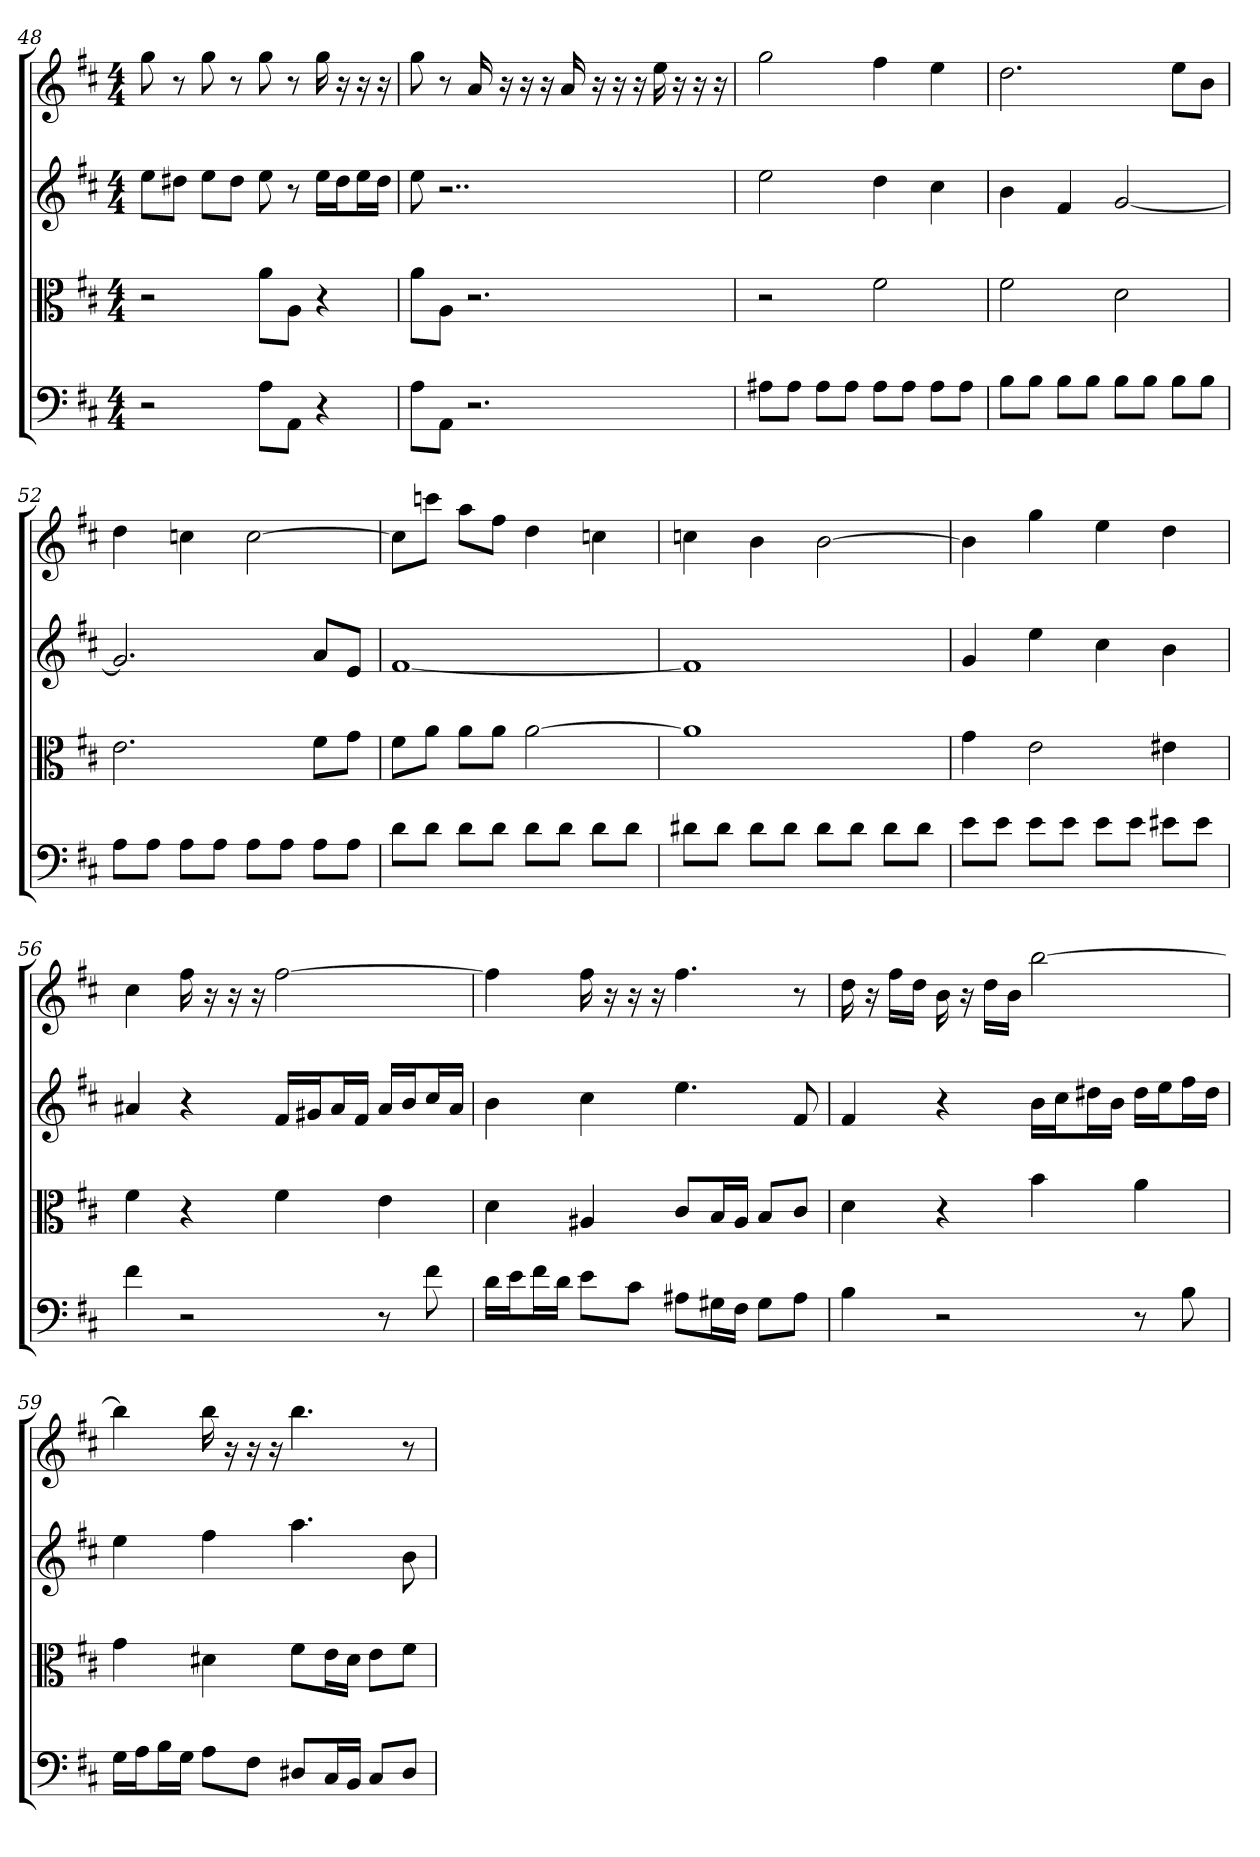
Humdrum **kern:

**kern	**kern	**kern	**kern
*part4	*part3	*part2	*part1
*staff4	*staff3	*staff2	*staff1
*clefF4	*clefC3	*clefG2	*clefG2
*k[f#c#]	*k[f#c#]	*k[f#c#]	*k[f#c#]
*D:	*D:	*D:	*D:
*M4/4	*M4/4	*M4/4	*M4/4
=48	=48	=48	=48
2r	2r	8ee\L	8gg
.	.	8dd#X\J	8r
.	.	8ee\L	8gg
.	.	8dd#\J	8r
8A\L	8a\L	8ee	8gg
8AA\J	8A\J	8r	8r
4r	4r	16ee\LL	16gg
.	.	16dd#\J	16r
.	.	16ee\L	16r
.	.	16dd#\JJ	16r
=49	=49	=49	=49
8A\L	8a\L	8ee	8gg
8AA\J	8A\J	2..r	8r
2.r	2.r	.	16a
.	.	.	16r
.	.	.	16r
.	.	.	16r
.	.	.	16a
.	.	.	16r
.	.	.	16r
.	.	.	16r
.	.	.	16ee
.	.	.	16r
.	.	.	16r
.	.	.	16r
=50	=50	=50	=50
8A#X\L	2r	2ee	2gg
8A#\J	.	.	.
8A#\L	.	.	.
8A#\J	.	.	.
8A#\L	2f#	4dd	4ff#
8A#\J	.	.	.
8A#\L	.	4cc#	4ee
8A#\J	.	.	.
=51	=51	=51	=51
8B\L	2f#	4b	2.dd
8B\J	.	.	.
8B\L	.	4f#	.
8B\J	.	.	.
8B\L	2d	[2g	.
8B\J	.	.	.
8B\L	.	.	8ee\L
8B\J	.	.	8b\J
=52	=52	=52	=52
8A\L	2.e	2.g]	4dd
8A\J	.	.	.
8A\L	.	.	4ccn
8A\J	.	.	.
8A\L	.	.	[2cc
8A\J	.	.	.
8A\L	8f#\L	8a/L	.
8A\J	8g\J	8e/J	.
=53	=53	=53	=53
8d\L	8f#\L	[1f#	8cc\L]
8d\J	8a\J	.	8cccn\J
8d\L	8a\L	.	8aa\L
8d\J	8a\J	.	8ff#\J
8d\L	[2a	.	4dd
8d\J	.	.	.
8d\L	.	.	4ccn
8d\J	.	.	.
=54	=54	=54	=54
8d#X\L	1a]	1f#]	4ccn
8d#\J	.	.	.
8d#\L	.	.	4b
8d#\J	.	.	.
8d#\L	.	.	[2b
8d#\J	.	.	.
8d#\L	.	.	.
8d#\J	.	.	.
=55	=55	=55	=55
8e\L	4g	4g	4b]
8e\J	.	.	.
8e\L	2e	4ee	4gg
8e\J	.	.	.
8e\L	.	4cc#	4ee
8e\J	.	.	.
8e#X\L	4e#X	4b	4dd
8e#\J	.	.	.
=56	=56	=56	=56
4f#	4f#	4a#X	4cc#
2r	4r	4r	16ff#
.	.	.	16r
.	.	.	16r
.	.	.	16r
.	4f#	16f#/LL	[2ff#
.	.	16g#X/J	.
.	.	16a#/L	.
.	.	16f#/JJ	.
8r	4e	16a#/LL	.
.	.	16b/J	.
8f#	.	16cc#/L	.
.	.	16a#/JJ	.
=57	=57	=57	=57
16d\LL	4d	4b	4ff#]
16e\J	.	.	.
16f#\L	.	.	.
16d\JJ	.	.	.
8e\L	4A#X	4cc#	16ff#
.	.	.	16r
8c#\J	.	.	16r
.	.	.	16r
8A#X\L	8c#/L	4.ee	4.ff#
16G#X\L	16B/L	.	.
16F#\JJ	16A#/JJ	.	.
8G#\L	8B/L	.	.
8A#\J	8c#/J	8f#	8r
=58	=58	=58	=58
4B	4d	4f#	16dd
.	.	.	16r
.	.	.	16ff#\LL
.	.	.	16dd\JJ
2r	4r	4r	16b
.	.	.	16r
.	.	.	16dd\LL
.	.	.	16b\JJ
.	4b	16b\LL	[2bb
.	.	16cc#\J	.
.	.	16dd#X\L	.
.	.	16b\JJ	.
8r	4a	16dd#\LL	.
.	.	16ee\J	.
8B	.	16ff#\L	.
.	.	16dd#\JJ	.
=59	=59	=59	=59
16G\LL	4g	4ee	4bb]
16A\J	.	.	.
16B\L	.	.	.
16G\JJ	.	.	.
8A\L	4d#X	4ff#	16bb
.	.	.	16r
8F#\J	.	.	16r
.	.	.	16r
8D#X/L	8f#\L	4.aa	4.bb
16C#/L	16e\L	.	.
16BB/JJ	16d#\JJ	.	.
8C#/L	8e\L	.	.
8D#/J	8f#\J	8b	8r
=	=	=	=
*-	*-	*-	*-
